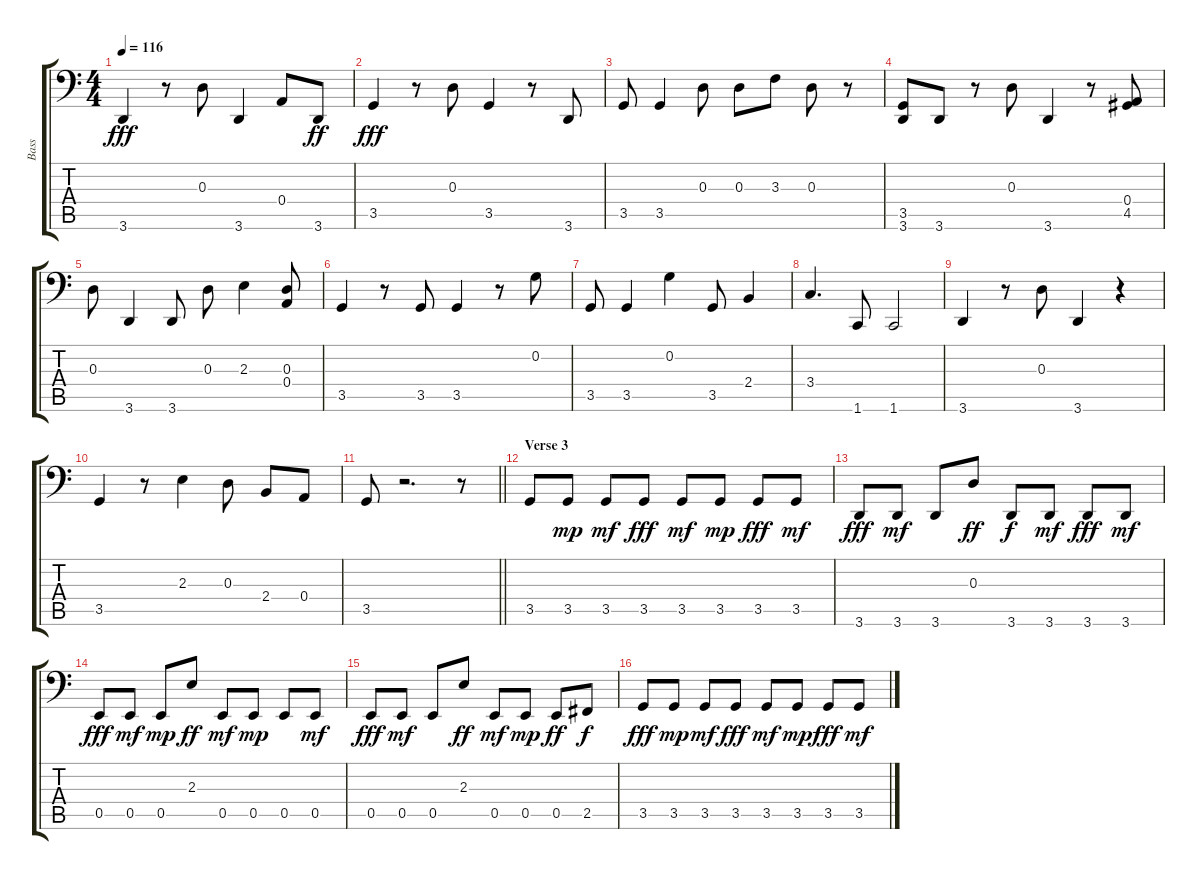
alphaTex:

\track ("Bass" "Bass") {instrument electricbassfinger}
\staff {score tabs}
\tuning (C3 G2 D2 A1 E1 B0) {hide}
\ts (4 4)
\tempo 116
\clef f4
\ks c
3.6.4{dy fff} r.8 0.3.8 3.6.4 0.4.8 3.6.8{dy ff} |
3.5.4{dy fff} r.8 0.3.8 3.5.4 r.8 3.6.8 |
3.5.8 3.5.4 0.3.8 0.3.8 3.3.8 0.3.8 r.8 |
(3.5 3.6).8 3.6.8 r.8 0.3.8 3.6.4 r.8 (0.4 4.5).8 |
0.3.8 3.6.4 3.6.8 0.3.8 2.3.4 (0.3 0.4).8 |
3.5.4 r.8 3.5.8 3.5.4 r.8 0.2.8 |
3.5.8 3.5.4 0.2.4 3.5.8 2.4.4 |
3.4.4{d} 1.6.8 1.6.2 |
3.6.4 r.8 0.3.8 3.6.4 r.4 |
3.5.4 r.8 2.3.4 0.3.8 2.4.8 0.4.8 |
\barLineRight lightlight
3.5.8 r.2{d} r.8 |
\section ("" "Verse 3")
3.5.8 3.5.8{dy mp} 3.5.8{dy mf} 3.5.8{dy fff} 3.5.8{dy mf} 3.5.8{dy mp} 3.5.8{dy fff} 3.5.8{dy mf} |
3.6.8{dy fff} 3.6.8{dy mf} 3.6.8 0.3.8{dy ff} 3.6.8{dy f} 3.6.8{dy mf} 3.6.8{dy fff} 3.6.8{dy mf} |
0.5.8{dy fff} 0.5.8{dy mf} 0.5.8{dy mp} 2.3.8{dy ff} 0.5.8{dy mf} 0.5.8{dy mp} 0.5.8 0.5.8{dy mf} |
0.5.8{dy fff} 0.5.8{dy mf} 0.5.8 2.3.8{dy ff} 0.5.8{dy mf} 0.5.8{dy mp} 0.5.8{dy ff} 2.5.8{dy f} |
3.5.8{dy fff} 3.5.8{dy mp} 3.5.8{dy mf} 3.5.8{dy fff} 3.5.8{dy mf} 3.5.8{dy mp} 3.5.8{dy fff} 3.5.8{dy mf}
